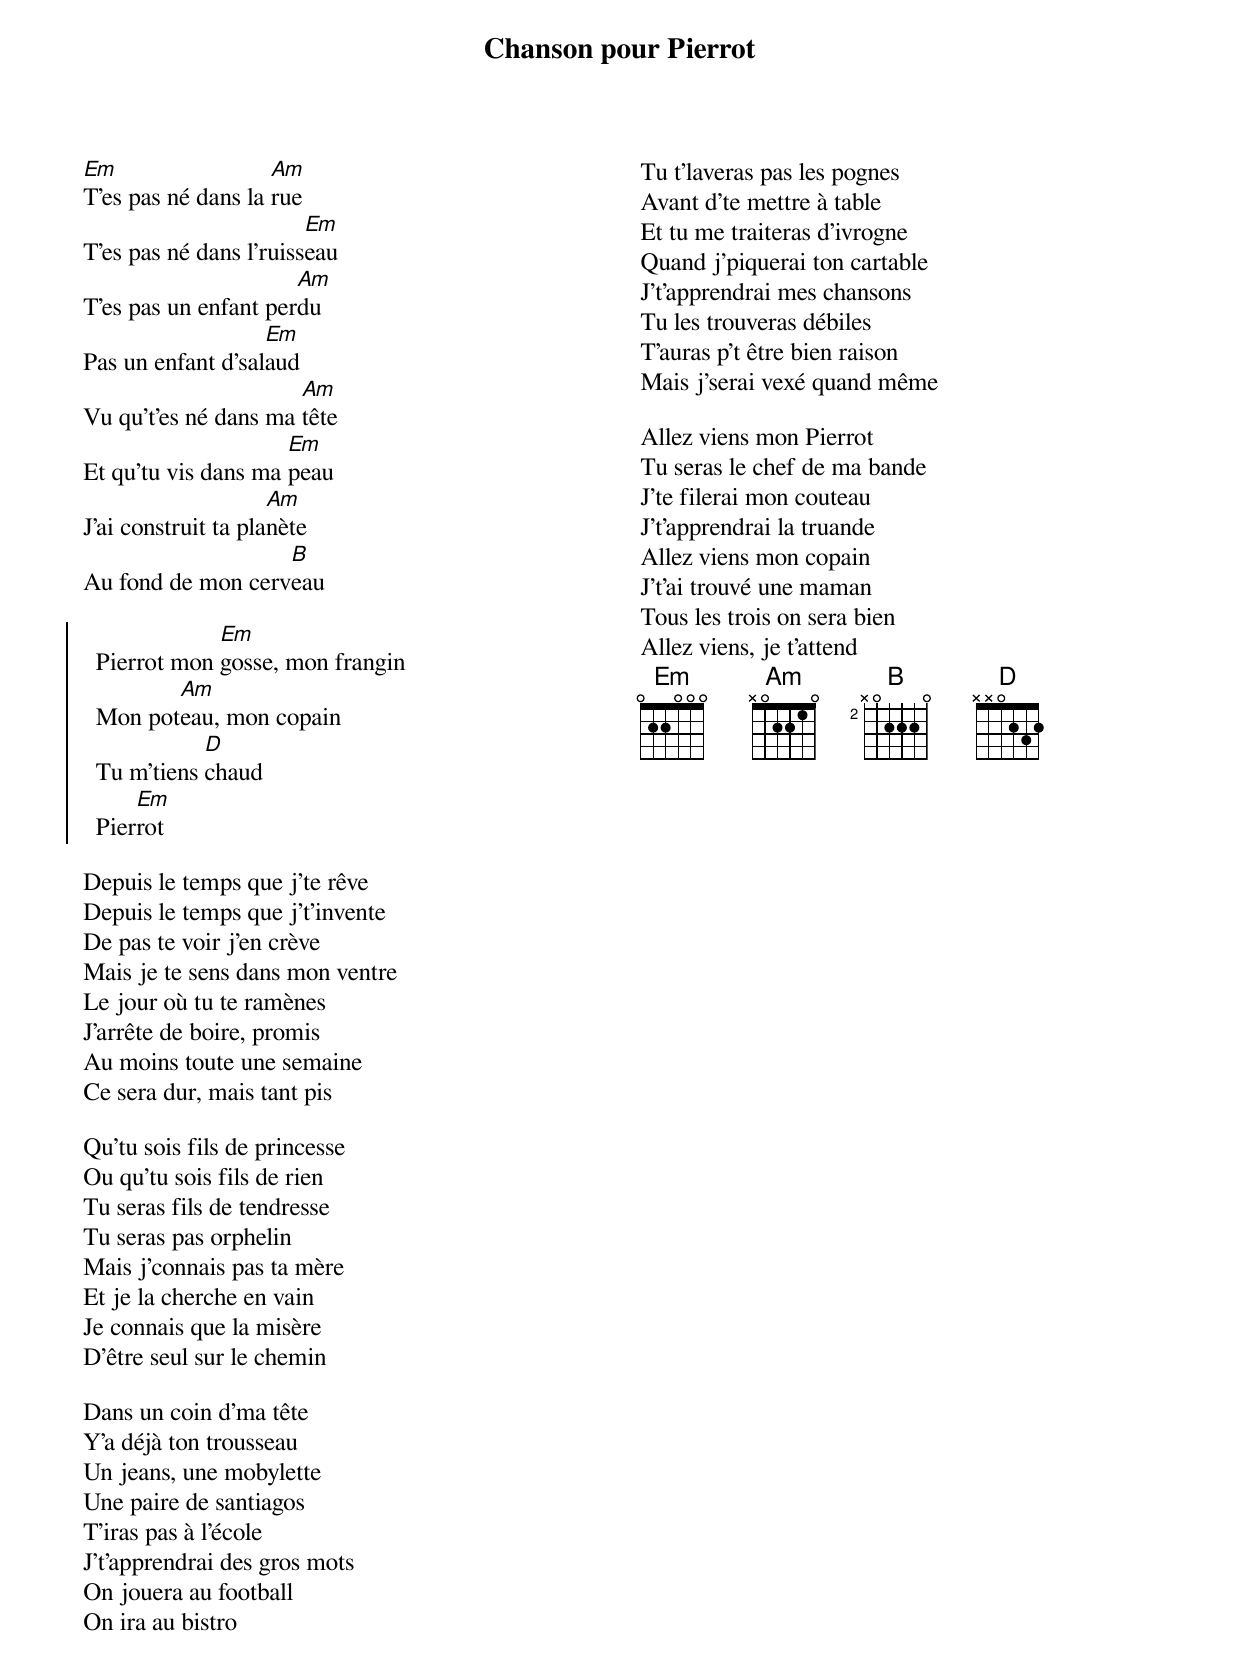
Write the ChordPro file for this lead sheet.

{title: Chanson pour Pierrot}
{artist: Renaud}
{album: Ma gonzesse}
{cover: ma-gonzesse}
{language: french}
{columns: 2}
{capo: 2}
{define: Em frets 0 2 2 0 0 0}
{define: Am frets X 0 2 2 1 0}
{define: B base-fret 2 frets X 0 2 2 2 0}
{define: D frets X X 0 2 3 2}

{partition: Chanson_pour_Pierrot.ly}

[Em]T'es pas né dans la [Am]rue
T'es pas né dans l'ruiss[Em]eau
T'es pas un enfant per[Am]du
Pas un enfant d'sal[Em]aud
Vu qu't'es né dans ma [Am]tête
Et qu'tu vis dans ma [Em]peau
J'ai construit ta pla[Am]nète
Au fond de mon cerv[B]eau

{start_of_chorus}
  Pierrot mon [Em]gosse, mon frangin
  Mon pot[Am]eau, mon copain
  Tu m'tiens [D]chaud
  Pier[Em]rot
{end_of_chorus}

Depuis le temps que j'te rêve
Depuis le temps que j't'invente
De pas te voir j'en crève
Mais je te sens dans mon ventre
Le jour où tu te ramènes
J'arrête de boire, promis
Au moins toute une semaine
Ce sera dur, mais tant pis

Qu'tu sois fils de princesse
Ou qu'tu sois fils de rien
Tu seras fils de tendresse
Tu seras pas orphelin
Mais j'connais pas ta mère
Et je la cherche en vain
Je connais que la misère
D'être seul sur le chemin

Dans un coin d'ma tête
Y'a déjà ton trousseau
Un jeans, une mobylette
Une paire de santiagos
T'iras pas à l'école
J't'apprendrai des gros mots
On jouera au football
On ira au bistro

Tu t'laveras pas les pognes
Avant d'te mettre à table
Et tu me traiteras d'ivrogne
Quand j'piquerai ton cartable
J't'apprendrai mes chansons
Tu les trouveras débiles
T'auras p't être bien raison
Mais j'serai vexé quand même

Allez viens mon Pierrot
Tu seras le chef de ma bande
J'te filerai mon couteau
J't'apprendrai la truande
Allez viens mon copain
J't'ai trouvé une maman
Tous les trois on sera bien
Allez viens, je t'attend
